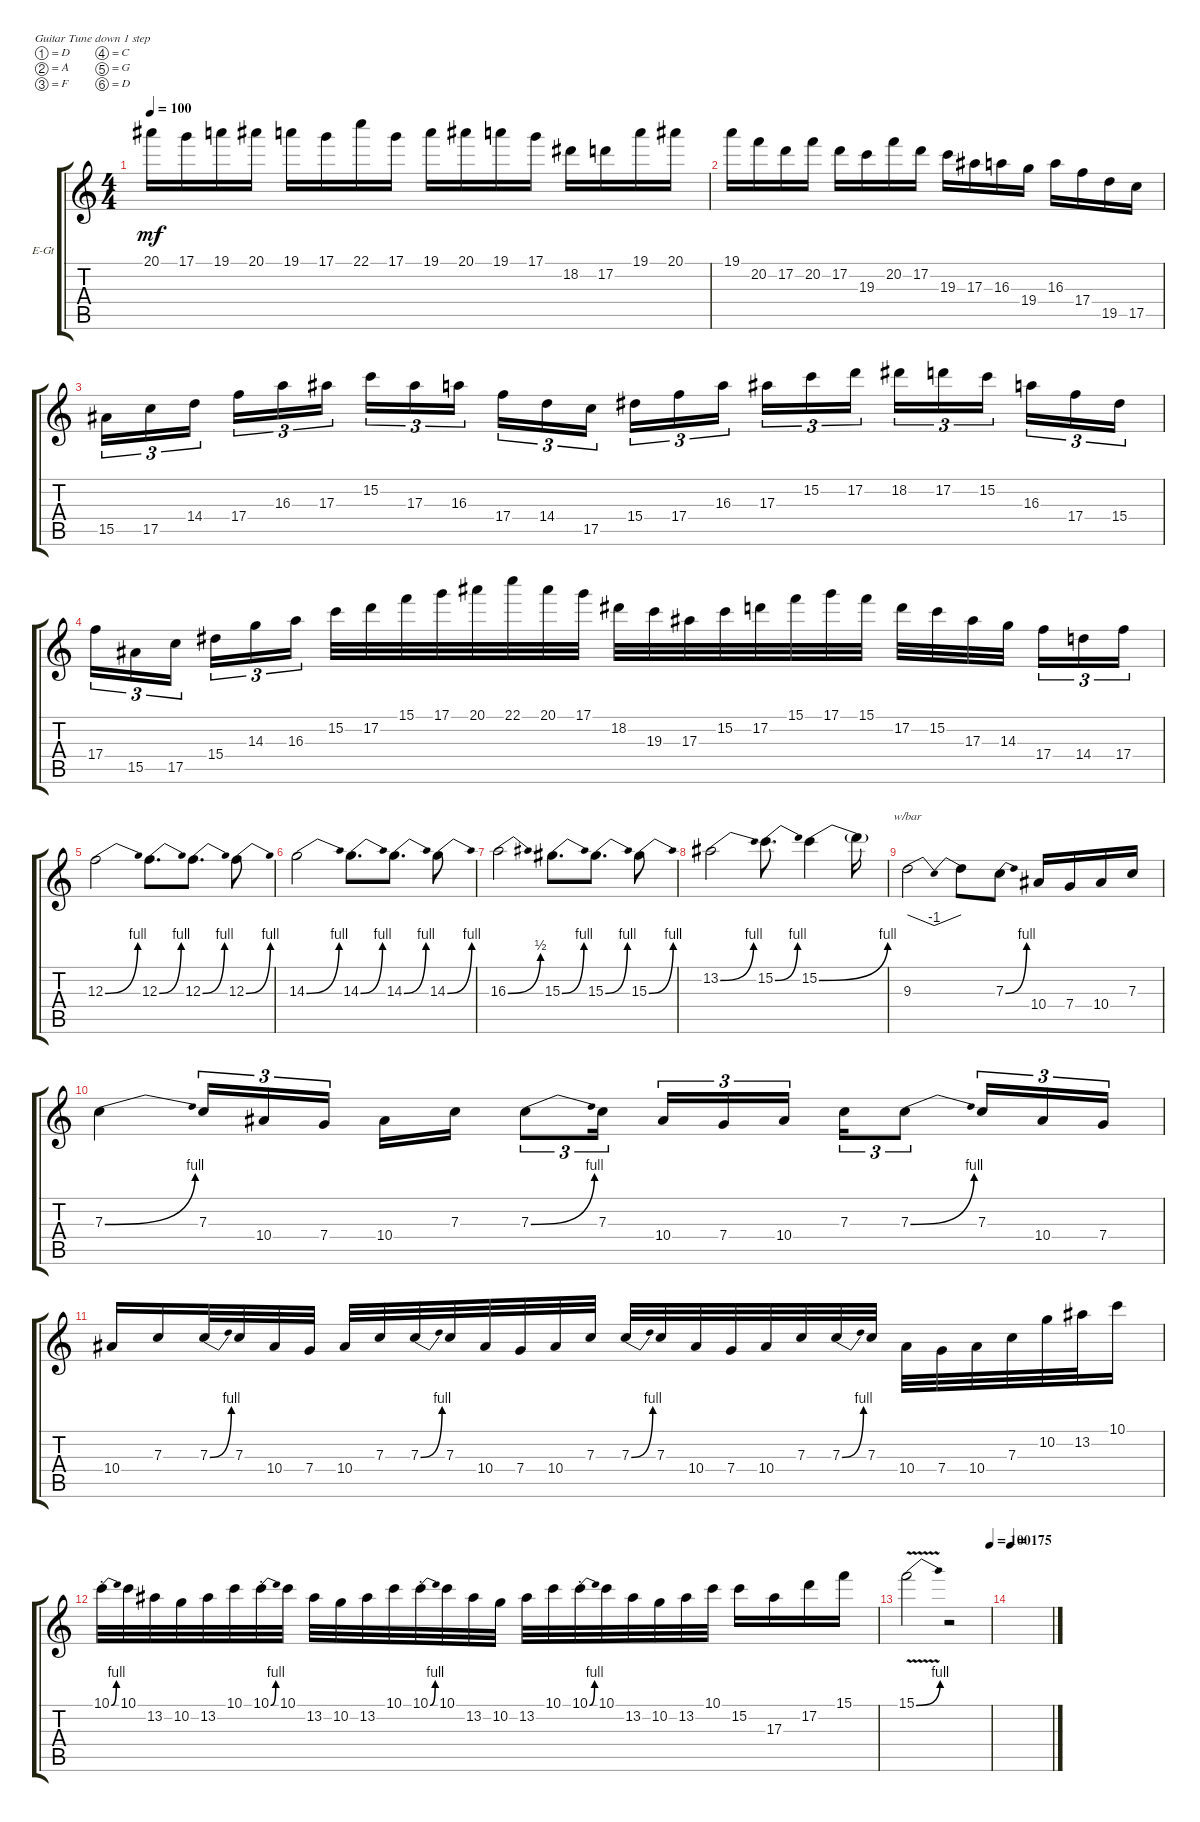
\defaultSystemsLayout 4
\bracketExtendMode groupsimilarinstruments
\firstSystemTrackNameOrientation horizontal
\otherSystemsTrackNameOrientation horizontal
\track ("Solo Guitar " "E-Gt") {instrument overdrivenguitar}
\staff {score tabs}
\tuning (D4 A3 F3 C3 G2 D2)
\ts (4 4)
\tempo 100
\clef g2
\ks c
20.1.16{dy mf} 17.1.16 19.1.16 20.1.16 19.1.16 17.1.16 22.1.16 17.1.16 19.1.16 20.1.16 19.1.16 17.1.16 18.2.16 17.2.16 19.1.16 20.1.16 |
19.1.16 20.2.16 17.2.16 20.2.16 17.2.16 19.3.16 20.2.16 17.2.16 19.3.16 17.3.16 16.3.16 19.4.16 16.3.16 17.4.16 19.5.16 17.5.16 |
15.5.16{tu (3 2)} 17.5.16{tu (3 2)} 14.4.16{tu (3 2)} 17.4.16{tu (3 2)} 16.3.16{tu (3 2)} 17.3.16{tu (3 2)} 15.2.16{tu (3 2)} 17.3.16{tu (3 2)} 16.3.16{tu (3 2)} 17.4.16{tu (3 2)} 14.4.16{tu (3 2)} 17.5.16{tu (3 2)} 15.4.16{tu (3 2)} 17.4.16{tu (3 2)} 16.3.16{tu (3 2)} 17.3.16{tu (3 2)} 15.2.16{tu (3 2)} 17.2.16{tu (3 2)} 18.2.16{tu (3 2)} 17.2.16{tu (3 2)} 15.2.16{tu (3 2)} 16.3.16{tu (3 2)} 17.4.16{tu (3 2)} 15.4.16{tu (3 2)} |
17.4.16{tu (3 2)} 15.5.16{tu (3 2)} 17.5.16{tu (3 2)} 15.4.16{tu (3 2)} 14.3.16{tu (3 2)} 16.3.16{tu (3 2)} 15.2.32 17.2.32 15.1.32 17.1.32 20.1.32 22.1.32 20.1.32 17.1.32 18.2.32 19.3.32 17.3.32 15.2.32 17.2.32 15.1.32 17.1.32 15.1.32 17.2.32 15.2.32 17.3.32 14.3.32 17.4.16{tu (3 2)} 14.4.16{tu (3 2)} 17.4.16{tu (3 2)} |
12.3{be (bend 0 0 30 4)}.2 12.3{be (bend 0 0 40.8 4)}.8{d} 12.3{be (bend 0 0 40.8 4)}.8{d} 12.3{be (bend 0 0 40.8 4)}.8 |
14.3{be (bend 0 0 30 4)}.2 14.3{be (bend 0 0 40.8 4)}.8{d} 14.3{be (bend 0 0 40.8 4)}.8{d} 14.3{be (bend 0 0 40.8 4)}.8 |
16.3{be (bend 0 0 30.599999999999998 2)}.2 15.3{be (bend 0 0 40.8 4)}.8{d} 15.3{be (bend 0 0 40.8 4)}.8{d} 15.3{be (bend 0 0 40.8 4)}.8 |
13.2{be (bend 0 0 29.4 4)}.2 15.2{be (bend 0 0 22.2 4)}.8{d} 15.2{be (bend 0 0 22.2 4)}.4 15.2{t}.16 |
9.3.2{tbe (dip default 0 0 4.8 -4 5.3999999999999995 -4 30 0)} 9.3{t}.8 7.3{be (bend 0 0 47.4 4)}.8 10.4.16 7.4.16 10.4.16 7.3.16 |
7.3{be (bend 0 0 30 4)}.4 7.3.16{tu (3 2)} 10.4.16{tu (3 2)} 7.4.16{tu (3 2)} 10.4.16 7.3.16 7.3{be (bend 0 0 30 4)}.8{tu (3 2)} 7.3.16{tu (3 2)} 10.4.16{tu (3 2)} 7.4.16{tu (3 2)} 10.4.16{tu (3 2)} 7.3.16{tu (3 2)} 7.3{be (bend 0 0 30 4)}.8{tu (3 2)} 7.3.16{tu (3 2)} 10.4.16{tu (3 2)} 7.4.16{tu (3 2)} |
10.4.16 7.3.16 7.3{be (bend 0 0 30 4)}.32 7.3.32 10.4.32 7.4.32 10.4.32 7.3.32 7.3{be (bend 0 0 30 4)}.32 7.3.32 10.4.32 7.4.32 10.4.32 7.3.32 7.3{be (bend 0 0 30 4)}.32 7.3.32 10.4.32 7.4.32 10.4.32 7.3.32 7.3{be (bend 0 0 30 4)}.32 7.3.32 10.4.32 7.4.32 10.4.32 7.3.32 10.2.32 13.2.32 10.1.16 |
10.1{be (bend 0 0 29.4 4) st}.32 10.1.32 13.2.32 10.2.32 13.2.32 10.1.32 10.1{be (bend 0 0 29.4 4) st}.32 10.1.32 13.2.32 10.2.32 13.2.32 10.1.32 10.1{be (bend 0 0 29.4 4) st}.32 10.1.32 13.2.32 10.2.32 13.2.32 10.1.32 10.1{be (bend 0 0 29.4 4) st}.32 10.1.32 13.2.32 10.2.32 13.2.32 10.1.32 15.2.16 17.3.16 17.2.16 15.1.16 |
\tempo (100 0.99375)
15.1{be (bend 0 0 15 4) v}.2 r.2 |
\tempo 175
